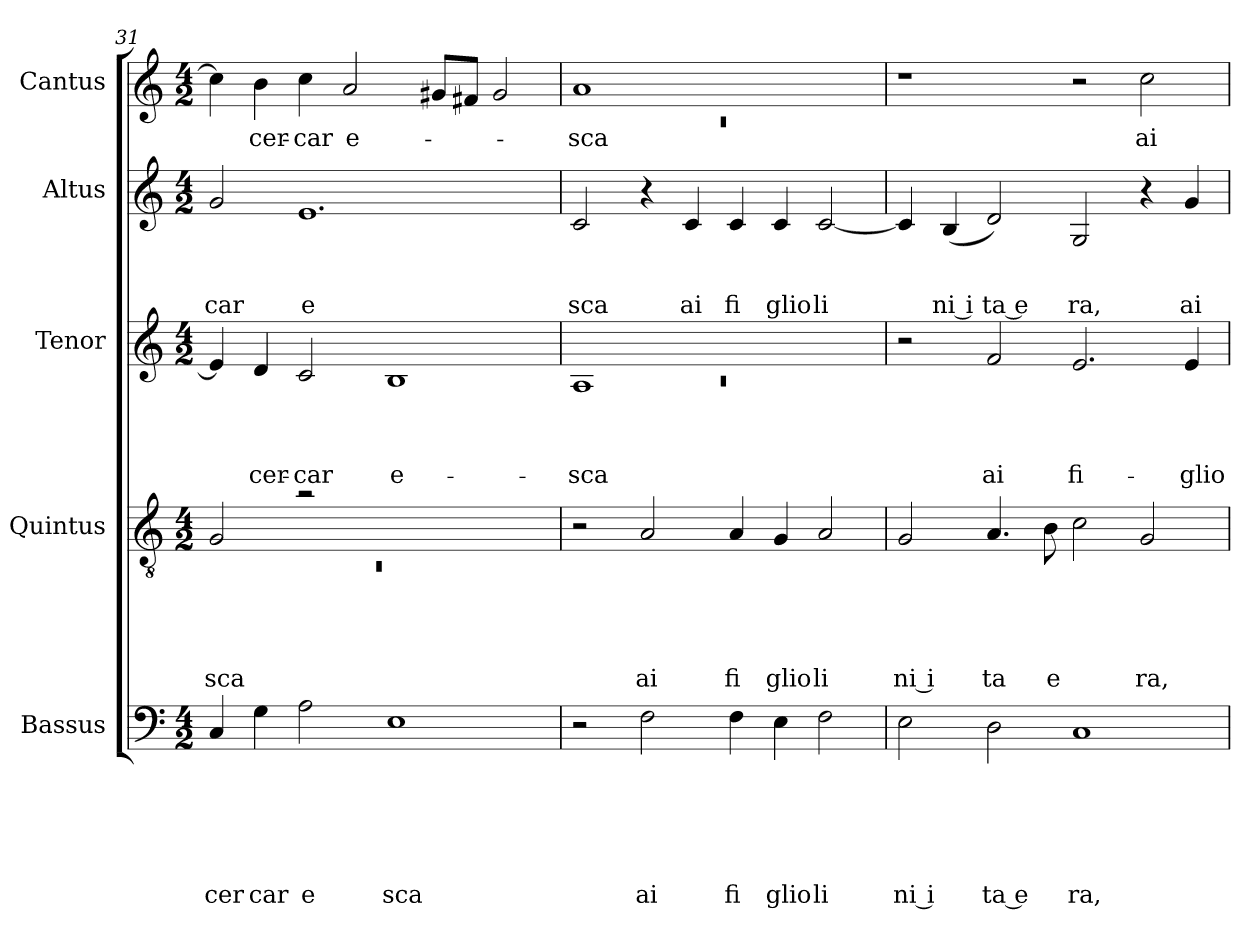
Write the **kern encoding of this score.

**kern	**text	**text	**text	**text	**text	**text	**kern	**text	**text	**text	**text	**text	**kern	**text	**text	**text	**text	**kern	**text	**text	**text	**kern	**text
*part5	*part5	*part5	*part5	*part5	*part5	*part5	*part4	*part4	*part4	*part4	*part4	*part4	*part3	*part3	*part3	*part3	*part3	*part2	*part2	*part2	*part2	*part1	*part1
*staff5	*staff5	*staff5	*staff5	*staff5	*staff5	*staff5	*staff4	*staff4	*staff4	*staff4	*staff4	*staff4	*staff3	*staff3	*staff3	*staff3	*staff3	*staff2	*staff2	*staff2	*staff2	*staff1	*staff1
*I"Bassus	*	*	*	*	*	*	*I"Quintus	*	*	*	*	*	*I"Tenor	*	*	*	*	*I"Altus	*	*	*	*I"Cantus	*
!!LO:PB:g=z
*clefF4	*	*	*	*	*	*	*clefGv2	*	*	*	*	*	*clefG2	*	*	*	*	*clefG2	*	*	*	*clefG2	*
*k[]	*	*	*	*	*	*	*k[]	*	*	*	*	*	*k[]	*	*	*	*	*k[]	*	*	*	*k[]	*
*C:	*	*	*	*	*	*	*C:	*	*	*	*	*	*C:	*	*	*	*	*C:	*	*	*	*C:	*
*M4/2	*	*	*	*	*	*	*M4/2	*	*	*	*	*	*M4/2	*	*	*	*	*M4/2	*	*	*	*M4/2	*
=31	=31	=31	=31	=31	=31	=31	=31	=31	=31	=31	=31	=31	=31	=31	=31	=31	=31	=31	=31	=31	=31	=31	=31
*	*	*	*	*	*	*	*^	*	*	*	*	*	*	*	*	*	*	*	*	*	*	*	*
!	!	!	!	!	!	!LO:LY:b	!	!LO:N:vis=1	!	!	!	!	!LO:LY:b	!	!	!	!	!	!	!	!	!LO:LY:b	!	!
4C/	.	.	.	.	.	cer	2G/	0rC	.	.	.	.	-sca	4e/]	.	.	.	.	2g/	.	.	-car	4cc\]	.
!	!	!	!	!	!	!LO:LY:b	!	!	!	!	!	!	!	!	!	!	!	!LO:LY:b	!	!	!	!	!	!LO:LY:b
4G\	.	.	.	.	.	car	.	.	.	.	.	.	.	4d/	.	.	.	cer-	.	.	.	.	4b\	cer-
!	!	!	!	!	!	!LO:LY:b	!	!	!	!	!	!	!	!	!	!	!	!LO:LY:b	!	!	!	!LO:LY:b	!	!LO:LY:b
2A\	.	.	.	.	.	e	2ra	.	.	.	.	.	.	2c/	.	.	.	-car	1.e	.	.	e	4cc\	-car
!	!	!	!	!	!	!	!	!	!	!	!	!	!	!	!	!	!	!	!	!	!	!	!	!LO:LY:b
.	.	.	.	.	.	.	.	.	.	.	.	.	.	.	.	.	.	.	.	.	.	.	2a/	e-
!	!	!	!	!	!	!LO:LY:b	!	!	!	!	!	!	!	!	!	!	!	!LO:LY:b	!	!	!	!	!	!
1E	.	.	.	.	.	sca	1ryy	.	.	.	.	.	.	1B	.	.	.	e-	.	.	.	.	.	.
.	.	.	.	.	.	.	.	.	.	.	.	.	.	.	.	.	.	.	.	.	.	.	8g#/L	.
.	.	.	.	.	.	.	.	.	.	.	.	.	.	.	.	.	.	.	.	.	.	.	8f#/J	.
.	.	.	.	.	.	.	.	.	.	.	.	.	.	.	.	.	.	.	.	.	.	.	2g#/	.
*	*	*	*	*	*	*	*v	*v	*	*	*	*	*	*	*	*	*	*	*	*	*	*	*	*
=32	=32	=32	=32	=32	=32	=32	=32	=32	=32	=32	=32	=32	=32	=32	=32	=32	=32	=32	=32	=32	=32	=32	=32
*	*	*	*	*	*	*	*	*	*	*	*	*	*^	*	*	*	*	*	*	*	*	*^	*
!	!	!	!	!	!	!	!	!	!	!	!	!	!	!LO:N:vis=1	!	!	!	!LO:LY:b	!	!	!	!LO:LY:b	!	!LO:N:vis=1	!LO:LY:b
2r	.	.	.	.	.	.	2r	.	.	.	.	.	1A	0rc	.	.	.	-sca	2c/	.	.	sca	1a	0rc	-sca
!	!	!	!	!	!	!LO:LY:b	!	!	!	!	!	!LO:LY:b	!	!	!	!	!	!	!	!	!	!	!	!	!
2F\	.	.	.	.	.	ai	2A/	.	.	.	.	ai	.	.	.	.	.	.	4r	.	.	.	.	.	.
!	!	!	!	!	!	!	!	!	!	!	!	!	!	!	!	!	!	!	!	!	!	!LO:LY:b	!	!	!
.	.	.	.	.	.	.	.	.	.	.	.	.	.	.	.	.	.	.	4c/	.	.	ai	.	.	.
!	!	!	!	!	!	!LO:LY:b	!	!	!	!	!	!LO:LY:b	!	!	!	!	!	!	!	!	!	!LO:LY:b	!	!	!
4F\	.	.	.	.	.	fi	4A/	.	.	.	.	fi	1ryy	.	.	.	.	.	4c/	.	.	fi	1ryy	.	.
!	!	!	!	!	!	!LO:LY:b	!	!	!	!	!	!LO:LY:b	!	!	!	!	!	!	!	!	!	!LO:LY:b	!	!	!
4E\	.	.	.	.	.	glio	4G/	.	.	.	.	glio	.	.	.	.	.	.	4c/	.	.	glio	.	.	.
!	!	!	!	!	!	!LO:LY:b	!	!	!	!	!	!LO:LY:b	!	!	!	!	!	!	!	!	!	!LO:LY:b	!	!	!
2F\	.	.	.	.	.	li	2A/	.	.	.	.	li	.	.	.	.	.	.	[<2c/	.	.	li	.	.	.
*	*	*	*	*	*	*	*	*	*	*	*	*	*v	*v	*	*	*	*	*	*	*	*	*v	*v	*
=33	=33	=33	=33	=33	=33	=33	=33	=33	=33	=33	=33	=33	=33	=33	=33	=33	=33	=33	=33	=33	=33	=33	=33
!	!	!	!	!	!	!LO:LY:b:rj	!	!	!	!	!	!LO:LY:b:rj	!	!	!	!	!	!	!	!	!	!	!
2E\	.	.	.	.	.	ni i	2G/	.	.	.	.	ni i	2r	.	.	.	.	4c/]	.	.	.	1r	.
!	!	!	!	!	!	!	!	!	!	!	!	!	!	!	!	!	!	!	!	!	!LO:LY:b:rj	!	!
.	.	.	.	.	.	.	.	.	.	.	.	.	.	.	.	.	.	(<4B/	.	.	ni i	.	.
!	!	!	!	!	!	!LO:LY:b:rj	!	!	!	!	!	!LO:LY:b	!	!	!	!	!LO:LY:b	!	!	!	!LO:LY:b:rj	!	!
2D\	.	.	.	.	.	ta e	4.A/	.	.	.	.	ta	2f/	.	.	.	ai	2d/)	.	.	ta e	.	.
!	!	!	!	!	!	!	!	!	!	!	!	!LO:LY:b:rj	!	!	!	!	!	!	!	!	!	!	!
.	.	.	.	.	.	.	8B\	.	.	.	.	e	.	.	.	.	.	.	.	.	.	.	.
!	!	!	!	!	!	!LO:LY:b	!	!	!	!	!	!	!	!	!	!	!LO:LY:b	!	!	!	!LO:LY:b	!	!
1C	.	.	.	.	.	ra,	2c\	.	.	.	.	.	2.e/	.	.	.	fi-	2G/	.	.	ra,	2r	.
!	!	!	!	!	!	!	!	!	!	!	!	!LO:LY:b	!	!	!	!	!	!	!	!	!	!	!LO:LY:b
.	.	.	.	.	.	.	2G/	.	.	.	.	ra,	.	.	.	.	.	4r	.	.	.	2cc\	ai
!	!	!	!	!	!	!	!	!	!	!	!	!	!	!	!	!	!LO:LY:b	!	!	!	!LO:LY:b	!	!
.	.	.	.	.	.	.	.	.	.	.	.	.	4e/	.	.	.	-glio-	4g/	.	.	ai	.	.
=	=	=	=	=	=	=	=	=	=	=	=	=	=	=	=	=	=	=	=	=	=	=	=
*-	*-	*-	*-	*-	*-	*-	*-	*-	*-	*-	*-	*-	*-	*-	*-	*-	*-	*-	*-	*-	*-	*-	*-
